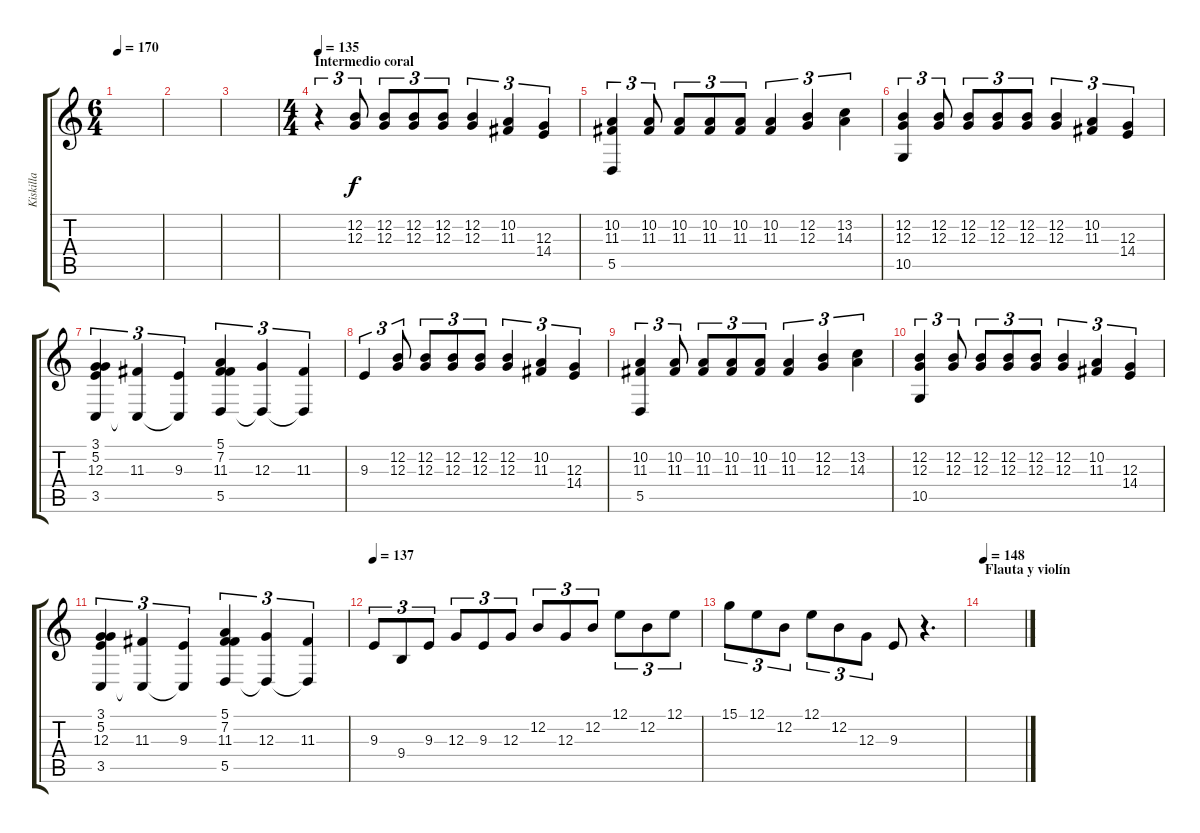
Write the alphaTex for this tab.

\track ("Kiskilla" "Kiskilla") {instrument acousticgrandpiano}
\staff {score tabs}
\tuning (E4 B3 G3 D3 A2 E2) {hide}
\ts (6 4)
\tempo 170
\clef g2
\ks c
|
|
|
\ts (4 4)
\section ("" "Intermedio coral")
\tempo 135
r.4{tu (3 2) volume 16 instrument harpsichord} (12.2 12.3).8{tu (3 2)} (12.2 12.3).8{tu (3 2)} (12.2 12.3).8{tu (3 2)} (12.2 12.3).8{tu (3 2)} (12.2 12.3).4{tu (3 2)} (10.2 11.3).4{tu (3 2)} (12.3 14.4).4{tu (3 2)} |
(10.2 11.3 5.5).4{tu (3 2)} (10.2 11.3).8{tu (3 2)} (10.2 11.3).8{tu (3 2)} (10.2 11.3).8{tu (3 2)} (10.2 11.3).8{tu (3 2)} (10.2 11.3).4{tu (3 2)} (12.2 12.3).4{tu (3 2)} (13.2 14.3).4{tu (3 2)} |
(12.2 12.3 10.5).4{tu (3 2)} (12.2 12.3).8{tu (3 2)} (12.2 12.3).8{tu (3 2)} (12.2 12.3).8{tu (3 2)} (12.2 12.3).8{tu (3 2)} (12.2 12.3).4{tu (3 2)} (10.2 11.3).4{tu (3 2)} (12.3 14.4).4{tu (3 2)} |
(3.1 5.2 12.3 3.5).4{tu (3 2)} (11.3 3.5{t}).4{tu (3 2)} (9.3 3.5{t}).4{tu (3 2)} (5.1 7.2 11.3 5.5).4{tu (3 2)} (12.3 5.5{t}).4{tu (3 2)} (11.3 5.5{t}).4{tu (3 2)} |
9.3.4{tu (3 2)} (12.2 12.3).8{tu (3 2)} (12.2 12.3).8{tu (3 2)} (12.2 12.3).8{tu (3 2)} (12.2 12.3).8{tu (3 2)} (12.2 12.3).4{tu (3 2)} (10.2 11.3).4{tu (3 2)} (12.3 14.4).4{tu (3 2)} |
(10.2 11.3 5.5).4{tu (3 2)} (10.2 11.3).8{tu (3 2)} (10.2 11.3).8{tu (3 2)} (10.2 11.3).8{tu (3 2)} (10.2 11.3).8{tu (3 2)} (10.2 11.3).4{tu (3 2)} (12.2 12.3).4{tu (3 2)} (13.2 14.3).4{tu (3 2)} |
(12.2 12.3 10.5).4{tu (3 2)} (12.2 12.3).8{tu (3 2)} (12.2 12.3).8{tu (3 2)} (12.2 12.3).8{tu (3 2)} (12.2 12.3).8{tu (3 2)} (12.2 12.3).4{tu (3 2)} (10.2 11.3).4{tu (3 2)} (12.3 14.4).4{tu (3 2)} |
(3.1 5.2 12.3 3.5).4{tu (3 2)} (11.3 3.5{t}).4{tu (3 2)} (9.3 3.5{t}).4{tu (3 2)} (5.1 7.2 11.3 5.5).4{tu (3 2)} (12.3 5.5{t}).4{tu (3 2)} (11.3 5.5{t}).4{tu (3 2)} |
\tempo 137
9.3.8{tu (3 2)} 9.4.8{tu (3 2)} 9.3.8{tu (3 2)} 12.3.8{tu (3 2)} 9.3.8{tu (3 2)} 12.3.8{tu (3 2)} 12.2.8{tu (3 2)} 12.3.8{tu (3 2)} 12.2.8{tu (3 2)} 12.1.8{tu (3 2)} 12.2.8{tu (3 2)} 12.1.8{tu (3 2)} |
15.1.8{tu (3 2)} 12.1.8{tu (3 2)} 12.2.8{tu (3 2)} 12.1.8{tu (3 2)} 12.2.8{tu (3 2)} 12.3.8{tu (3 2)} 9.3.8 r.4{d} |
\section ("" "Flauta y violín ")
\tempo 148
